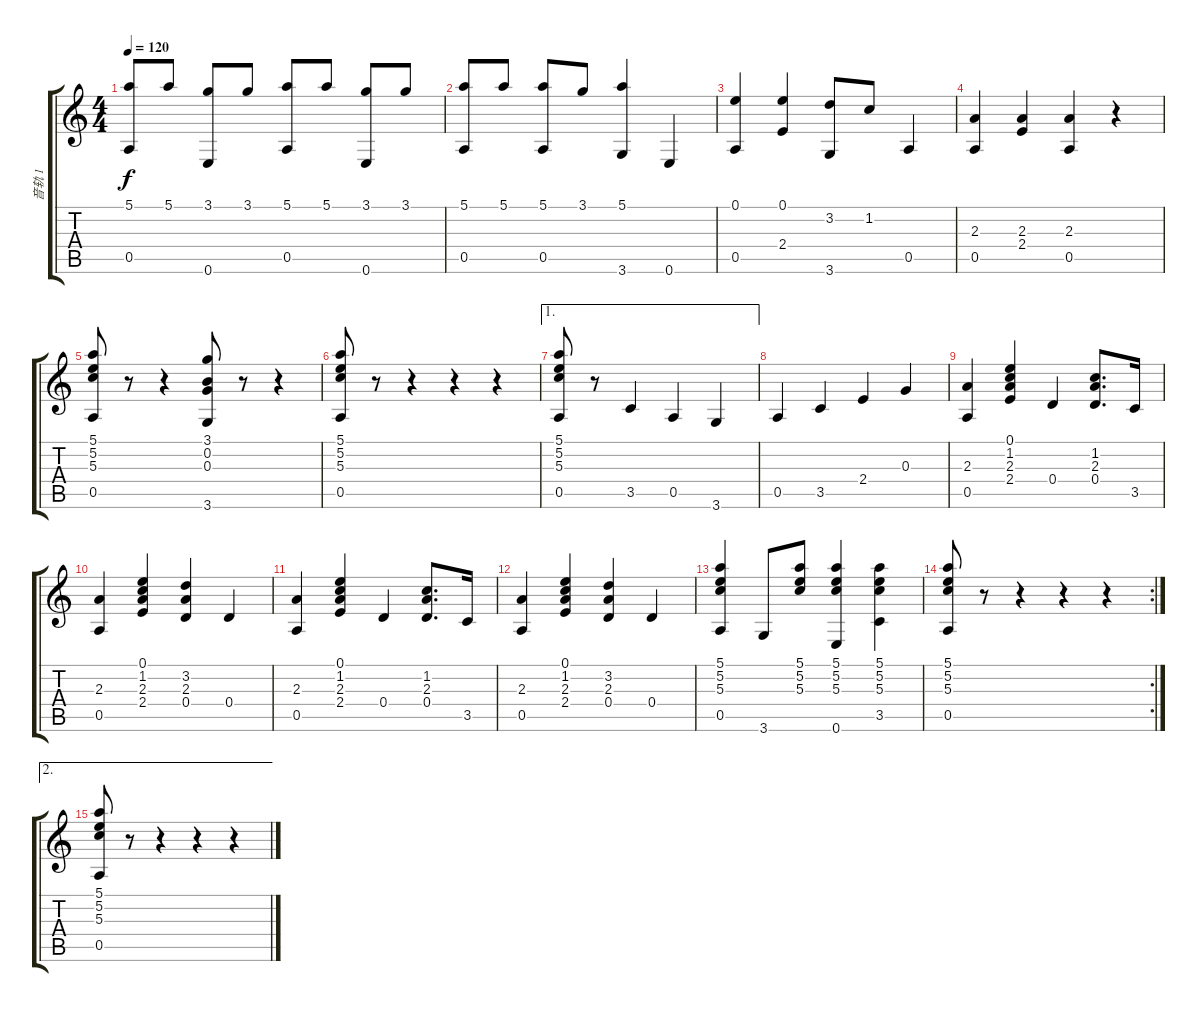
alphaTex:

\track ("音轨 1" "音轨 1") {instrument acousticguitarsteel}
\staff {score tabs}
\tuning (E4 B3 G3 D3 A2 E2) {hide}
\ts (4 4)
\tempo 120
\clef g2
\ks c
(5.1 0.5).8{dy f} 5.1.8 (3.1 0.6).8 3.1.8 (5.1 0.5).8 5.1.8 (3.1 0.6).8 3.1.8 |
(5.1 0.5).8 5.1.8 (5.1 0.5).8 3.1.8 (5.1 3.6).4 0.6.4 |
(0.1 0.5).4 (0.1 2.4).4 (3.2 3.6).8 1.2.8 0.5.4 |
(2.3 0.5).4 (2.3 2.4).4 (2.3 0.5).4 r.4 |
(5.1 5.2 5.3 0.5).8 r.8 r.4 (3.1 0.2 0.3 3.6).8 r.8 r.4 |
(5.1 5.2 5.3 0.5).8 r.8 r.4 r.4 r.4 |
\ae 1
(5.1 5.2 5.3 0.5).8 r.8 3.5.4 0.5.4 3.6.4 |
0.5.4 3.5.4 2.4.4 0.3.4 |
(2.3 0.5).4 (0.1 1.2 2.3 2.4).4 0.4.4 (1.2 2.3 0.4).8{d} 3.5.16 |
(2.3 0.5).4 (0.1 1.2 2.3 2.4).4 (3.2 2.3 0.4).4 0.4.4 |
(2.3 0.5).4 (0.1 1.2 2.3 2.4).4 0.4.4 (1.2 2.3 0.4).8{d} 3.5.16 |
(2.3 0.5).4 (0.1 1.2 2.3 2.4).4 (3.2 2.3 0.4).4 0.4.4 |
(5.1 5.2 5.3 0.5).4 3.6.8 (5.1 5.2 5.3).8 (5.1 5.2 5.3 0.6).4 (5.1 5.2 5.3 3.5).4 |
\rc 2
(5.1 5.2 5.3 0.5).8 r.8 r.4 r.4 r.4 |
\ae 2
(5.1 5.2 5.3 0.5).8 r.8 r.4 r.4 r.4
